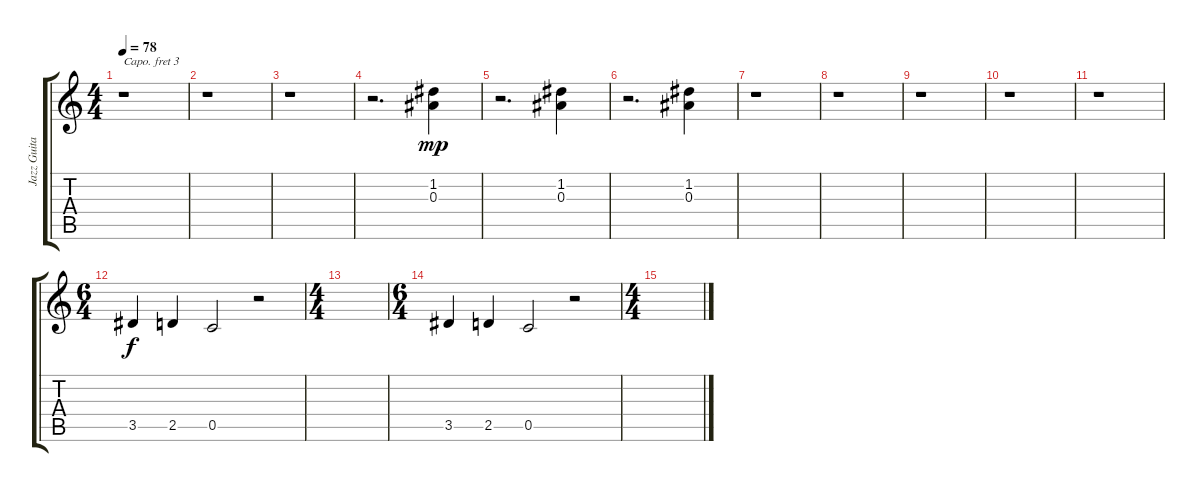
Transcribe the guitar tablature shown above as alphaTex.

\track ("Jazz Guitar" "Jazz Guita") {instrument electricguitarjazz}
\staff {score tabs}
\capo 3
\tuning (E4 B3 G3 D3 A2 E2) {hide}
\ts (4 4)
\tempo 78
\clef g2
\ks c
r.1{dy f} |
r.1 |
r.1 |
r.2{d} (1.2 0.3).4{dy mp} |
r.2{d} (1.2 0.3).4 |
r.2{d} (1.2 0.3).4 |
r.1 |
r.1 |
r.1 |
r.1 |
r.1 |
\ts (6 4)
3.5.4{dy f} 2.5.4 0.5.2 r.2 |
\ts (4 4)
|
\ts (6 4)
3.5.4 2.5.4 0.5.2 r.2 |
\ts (4 4)
